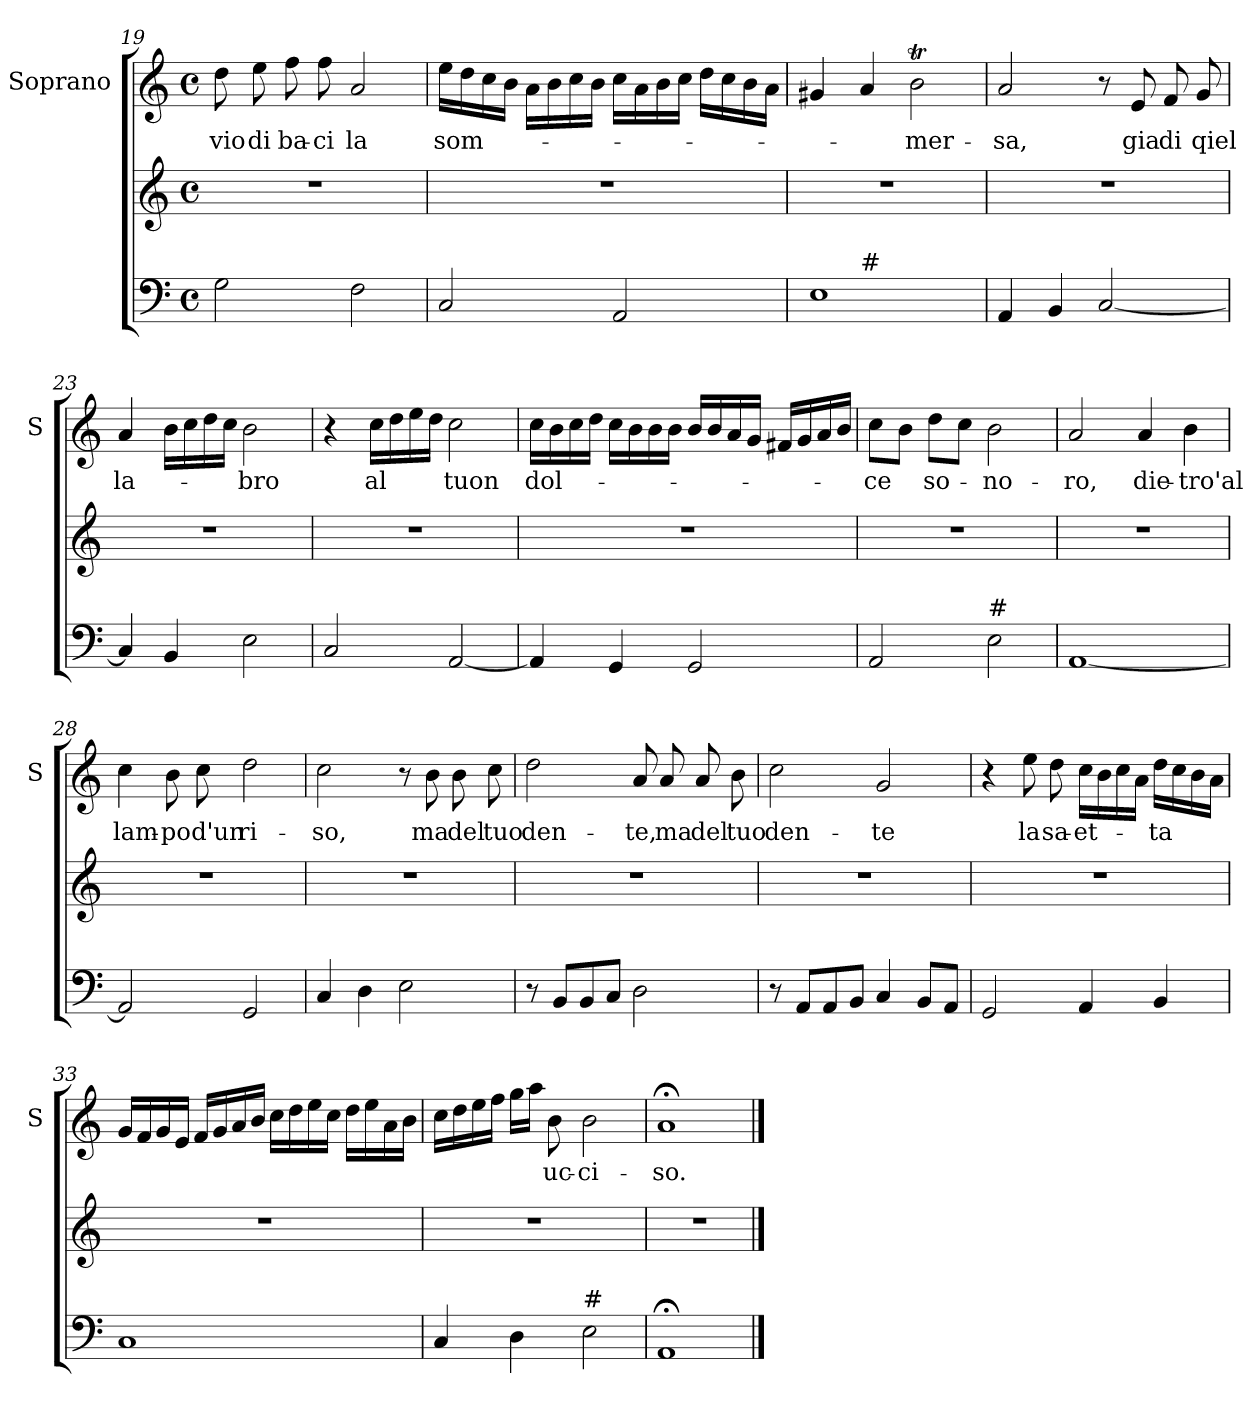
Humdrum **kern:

**kern	**kern	**kern	**text
*part2	*part2	*part1	*part1
*staff3	*staff2	*staff1	*staff1
*	*	*I"Soprano	*
*	*	*I'S	*
*clefF4	*clefG2	*clefG2	*
*k[]	*k[]	*k[]	*
*C:	*C:	*C:	*
*M4/4	*M4/4	*M4/4	*
*met(c)	*met(c)	*met(c)	*
=19	=19	=19	=19
!	!	!	!LO:LY:b
2G\	1r	8dd\	-vio
!	!	!	!LO:LY:b
.	.	8ee\	di
!	!	!	!LO:LY:b
.	.	8ff\	ba-
!	!	!	!LO:LY:b
.	.	8ff\	-ci
!	!	!	!LO:LY:b
2F\	.	2a/	la
!!LO:LB:g=z
=20	=20	=20	=20
!	!	!	!LO:LY:b
2C/	1r	16ee\LL	som-
.	.	16dd\	.
.	.	16cc\	.
.	.	16b\JJ	.
.	.	16a\LL	.
.	.	16b\	.
.	.	16cc\	.
.	.	16b\JJ	.
2AA/	.	16cc\LL	.
.	.	16a\	.
.	.	16b\	.
.	.	16cc\JJ	.
.	.	16dd\LL	.
.	.	16cc\	.
.	.	16b\	.
.	.	16a\JJ	.
=21	=21	=21	=21
*^	*	*	*
1E	4ryy	1r	4g#X/	.
!	!LO:TX:a:t=#	!	!	!
.	2.ryy	.	4a/	.
!	!	!	!	!LO:LY:b
.	.	.	2bt\	-mer-
=22	=22	=22	=22	=22
!	!	!	!	!LO:LY:b
*v	*v	*	*	*
4AA/	1r	2a/	-sa,
4BB/	.	.	.
[2C/	.	8r	.
!	!	!	!LO:LY:b
.	.	8e/	gia
!	!	!	!LO:LY:b
.	.	8f/	di
!	!	!	!LO:LY:b
.	.	8g/	qiel
=23	=23	=23	=23
!	!	!	!LO:LY:b
4C/]	1r	4a/	la-
4BB/	.	16b\LL	.
.	.	16cc\	.
.	.	16dd\	.
.	.	16cc\JJ	.
!	!	!	!LO:LY:b
2E\	.	2b\	-bro
!!LO:LB:g=z
=24	=24	=24	=24
2C/	1r	4r	.
!	!	!	!LO:LY:b
.	.	16cc\LL	al
.	.	16dd\	.
.	.	16ee\	.
.	.	16dd\JJ	.
!	!	!	!LO:LY:b
[2AA/	.	2cc\	tuon
=25	=25	=25	=25
!	!	!	!LO:LY:b
4AA/]	1r	16cc\LL	dol-
.	.	16b\	.
.	.	16cc\	.
.	.	16dd\JJ	.
4GG/	.	16cc\LL	.
.	.	16b\	.
.	.	16b\	.
.	.	16b\JJ	.
2GG/	.	16b/LL	.
.	.	16b/	.
.	.	16a/	.
.	.	16g/JJ	.
.	.	16f#X/LL	.
.	.	16g/	.
.	.	16a/	.
.	.	16b/JJ	.
=26	=26	=26	=26
!	!	!	!LO:LY:b
2AA/	1r	8cc\L	-ce
.	.	8b\J	.
!	!	!	!LO:LY:b
.	.	8dd\L	so-
.	.	8cc\J	.
!LO:TX:a:t=#	!	!	!
!	!	!	!LO:LY:b
2E\	.	2b\	-no-
=27	=27	=27	=27
!	!	!	!LO:LY:b
[1AA	1r	2a/	-ro,
!	!	!	!LO:LY:b
.	.	4a/	die-
!	!	!	!LO:LY:b
.	.	4b\	-tro'al
!!LO:LB:g=z
=28	=28	=28	=28
!	!	!	!LO:LY:b
2AA/]	1r	4cc\	lam-
!	!	!	!LO:LY:b
.	.	8b\	-po
!	!	!	!LO:LY:b
.	.	8cc\	d'un
!	!	!	!LO:LY:b
2GG/	.	2dd\	ri-
=29	=29	=29	=29
!	!	!	!LO:LY:b
4C/	1r	2cc\	-so,
4D\	.	.	.
2E\	.	8r	.
!	!	!	!LO:LY:b
.	.	8b\	ma
!	!	!	!LO:LY:b
.	.	8b\	del
!	!	!	!LO:LY:b
.	.	8cc\	tuo
=30	=30	=30	=30
!	!	!	!LO:LY:b
8r	1r	2dd\	den-
8BB/L	.	.	.
8BB/	.	.	.
8C/J	.	.	.
!	!	!	!LO:LY:b
2D\	.	8a/	-te,
!	!	!	!LO:LY:b
.	.	8a/	ma
!	!	!	!LO:LY:b
.	.	8a/	del
!	!	!	!LO:LY:b
.	.	8b\	tuo
=31	=31	=31	=31
!	!	!	!LO:LY:b
8r	1r	2cc\	den-
8AA/L	.	.	.
8AA/	.	.	.
8BB/J	.	.	.
!	!	!	!LO:LY:b
4C/	.	2g/	-te
8BB/L	.	.	.
8AA/J	.	.	.
!!LO:PB:g=z
=32	=32	=32	=32
2GG/	1r	4r	.
!	!	!	!LO:LY:b
.	.	8ee\	la
!	!	!	!LO:LY:b
.	.	8dd\	sa-
!	!	!	!LO:LY:b
4AA/	.	16cc\LL	-et-
.	.	16b\	.
.	.	16cc\	.
.	.	16a\JJ	.
!	!	!	!LO:LY:b
4BB/	.	16dd\LL	-ta
.	.	16cc\	.
.	.	16b\	.
.	.	16a\JJ	.
=33	=33	=33	=33
1C	1r	16g/LL	.
.	.	16f/	.
.	.	16g/	.
.	.	16e/JJ	.
.	.	16f/LL	.
.	.	16g/	.
.	.	16a/	.
.	.	16b/JJ	.
.	.	16cc\LL	.
.	.	16dd\	.
.	.	16ee\	.
.	.	16cc\JJ	.
.	.	16dd\LL	.
.	.	16ee\	.
.	.	16a\	.
.	.	16b\JJ	.
=34	=34	=34	=34
4C/	1r	16cc\LL	.
.	.	16dd\	.
.	.	16ee\	.
.	.	16ff\JJ	.
4D\	.	16gg\LL	.
.	.	16aa\JJ	.
!	!	!	!LO:LY:b
.	.	8b\	uc-
!LO:TX:a:t=#	!	!	!
!	!	!	!LO:LY:b
2E\	.	2b\	-ci-
=35	=35	=35	=35
!	!	!	!LO:LY:b
1AA;<	1r	1a;<	-so.
==	==	==	==
*-	*-	*-	*-
